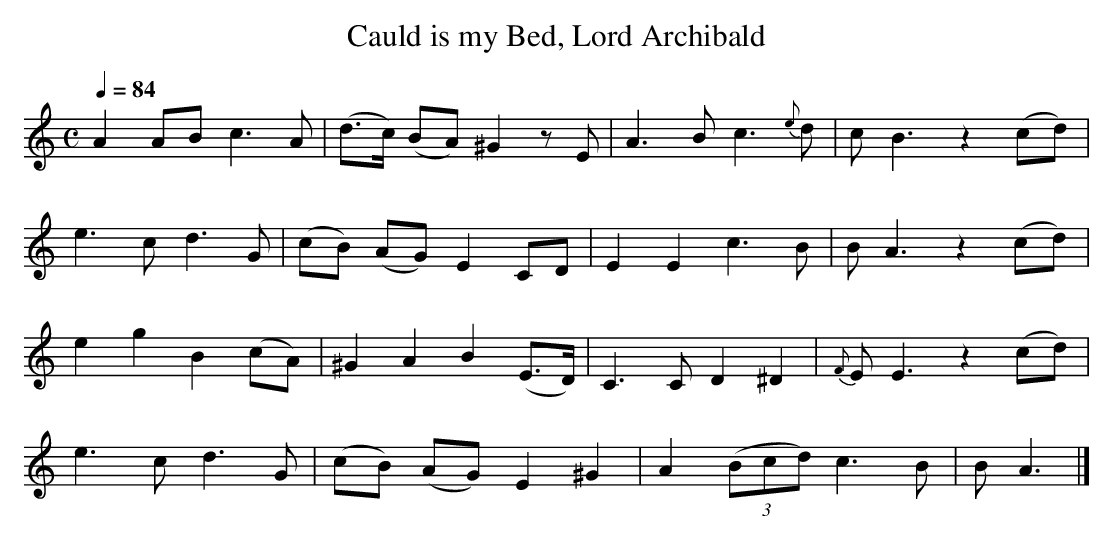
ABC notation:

X:1
T:Cauld is my Bed, Lord Archibald
M:C
L:1/8
Q:1/4=84
K:A Minor
A2 AB c3   A |(d>c) (BA) ^G2  zE  |A3     B   c3{e}d|   cB3 z2 (cd)|
e3  c d3   G |(cB)  (AG)  E2  CD  |E2    E2   c3   B|   BA3 z2 (cd)|
e2 g2 B2 (cA)|^G2    A2   B2 (E>D)|C3     C   D2 ^D2|{F}EE3 z2 (cd)|
e3  c d3   G |(cB)  (AG)  E2 ^G2  |A2 (3(Bcd) c3   B|   BA3       |]
